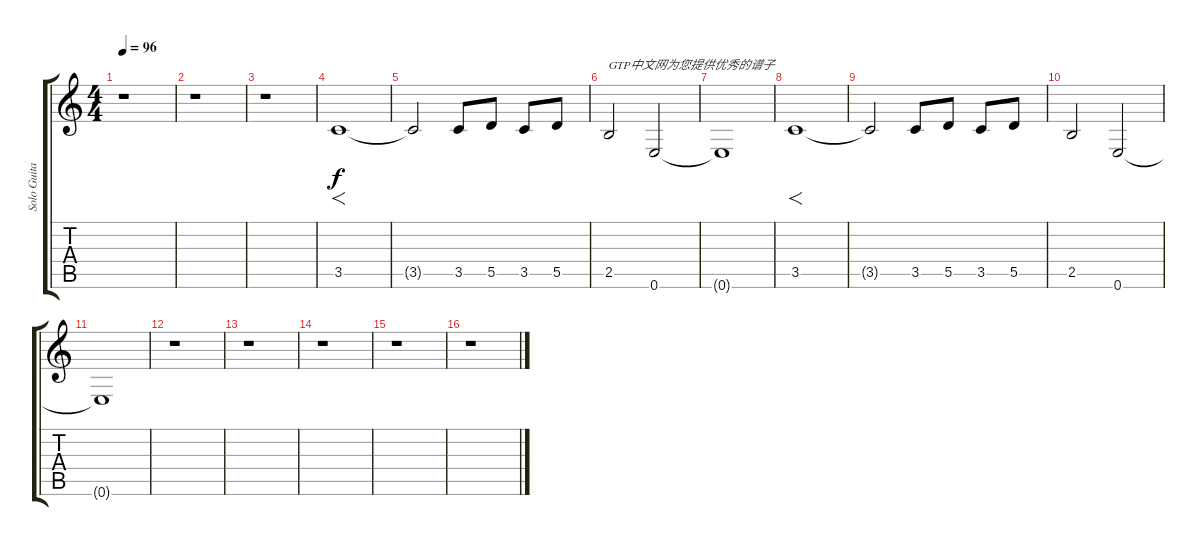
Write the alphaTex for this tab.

\track ("Solo Guitar" "Solo Guita") {instrument overdrivenguitar}
\staff {score tabs}
\tuning (E4 B3 G3 D3 A2 E2) {hide}
\ts (4 4)
\tempo 96
\clef g2
\ks c
r.1{dy f instrument overdrivenguitar} |
r.1 |
r.1 |
3.5.1{f} |
3.5{t}.2 3.5.8 5.5.8 3.5.8 5.5.8 |
2.5.2{txt "GTP中文网为您提供优秀的谱子"} 0.6.2 |
0.6{t}.1 |
3.5.1{f} |
3.5{t}.2 3.5.8 5.5.8 3.5.8 5.5.8 |
2.5.2 0.6.2 |
0.6{t}.1 |
r.1 |
r.1 |
r.1 |
r.1 |
r.1
